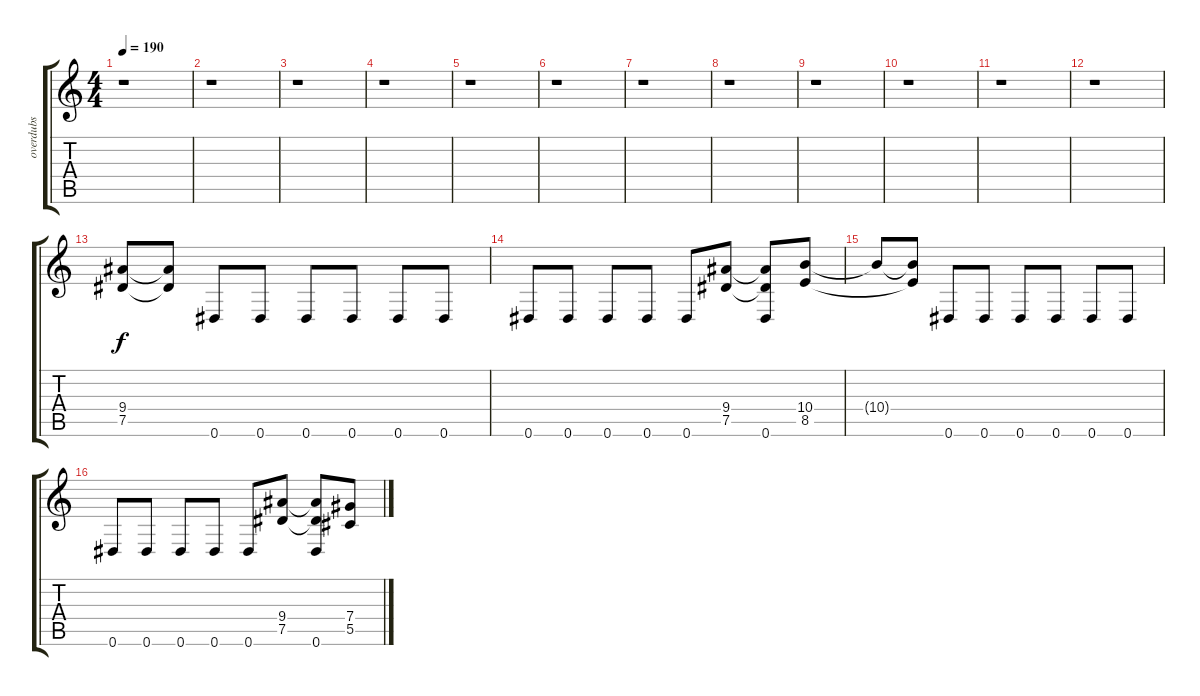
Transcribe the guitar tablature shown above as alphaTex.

\track ("overdubs" "overdubs") {instrument distortionguitar}
\staff {score tabs}
\tuning (Eb4 Bb3 Gb3 Db3 Ab2 Eb2) {hide}
\ts (4 4)
\tempo 190
\clef g2
\ks c
r.1{dy f} |
r.1 |
r.1 |
r.1 |
r.1 |
r.1 |
r.1 |
r.1 |
r.1 |
r.1 |
r.1 |
r.1 |
(9.4 7.5).8 (9.4{t} 7.5{t}).8 0.6.8 0.6.8 0.6.8 0.6.8 0.6.8 0.6.8 |
0.6.8 0.6.8 0.6.8 0.6.8 0.6.8 (9.4 7.5).8 (9.4{t} 7.5{t} 0.6).8 (10.4 8.5).8 |
10.4{t}.8 (10.4{t} 8.5{t}).8 0.6.8 0.6.8 0.6.8 0.6.8 0.6.8 0.6.8 |
0.6.8 0.6.8 0.6.8 0.6.8 0.6.8 (9.4 7.5).8 (9.4{t} 7.5{t} 0.6).8 (7.4 5.5).8
